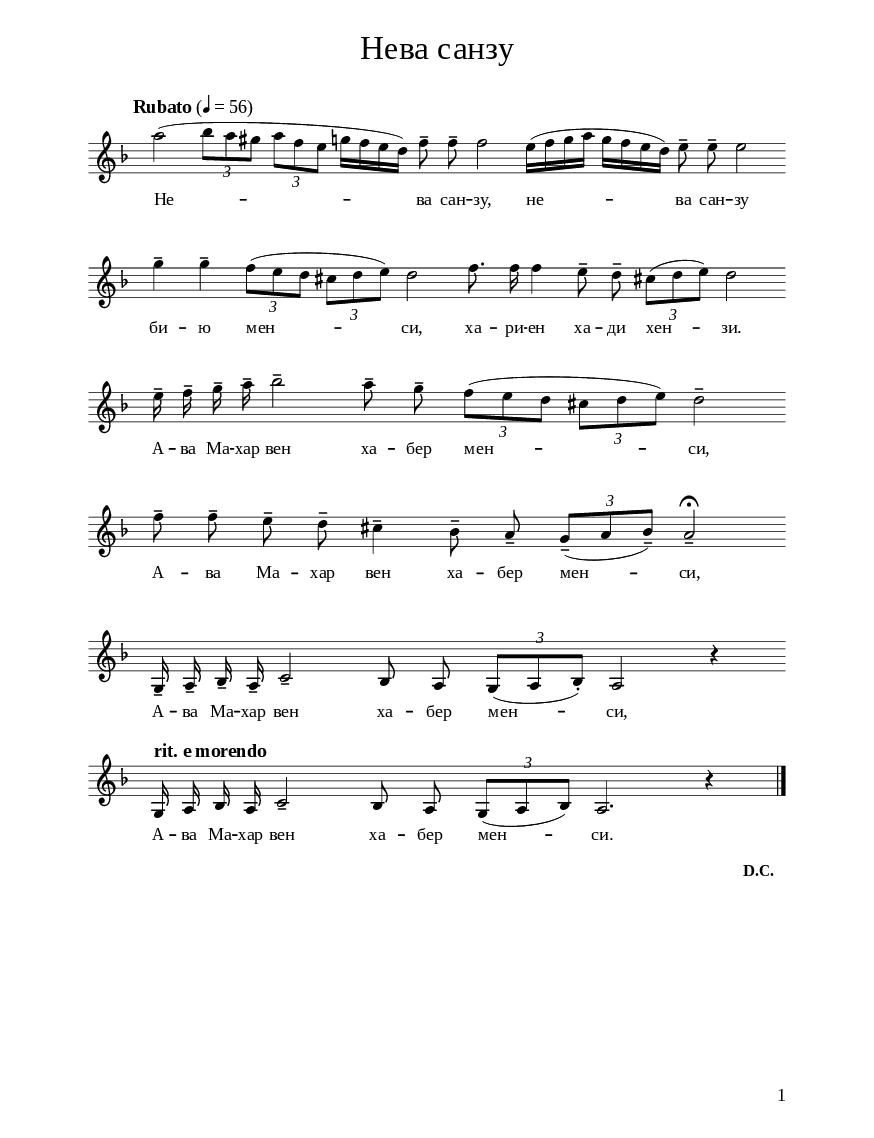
\version "2.24.3"

% include paper part and global functions
\include "include/globals.ily"

\bookpart {
  \label #'ref091
  \tocItem \markup "Нева санзу"
  \include "include/bookpart-paper.ily"
  \score {
    \include "include/score-layout.ily"

    \new Voice \absolute {
      \clef treble
      \key d \minor
      \tempoFunc "Rubato" 4 "56"
      \omit Score.TimeSignature
      \cadenzaOn % allows custom bar lines
      \autoBeamOff
      a''2 ( \tuplet 3/2 { bes''8 [a'' gis''8] } \tuplet 3/2 { a''8 [f'' e''8] } g''16 [f'' e'' d''] )  f''8--  f''-- f''2   e''16 ( [f'' g'' a''] g''[ f'' e'' d''] ) e''8-- e''-- e''2  \break

      \time 7/4 g''4-- g''-- \tuplet 3/2 { f''8 ([e'' d''8]  } \tuplet 3/2 {cis''8 [d'' e''8] }) d''2  f''8. f''16 f''4 e''8-- d''-- \tuplet 3/2 {cis''!8 [( d'' e''8 )] } d''2  \break

      e''16-- f''16-- g''16-- a''-- bes''2-- a''8-- g''8-- \tuplet 3/2 { f''8 ( [e''8 d''8] } \tuplet 3/2 { cis''!8 [d''8 e''8] ) } d''2--  \break

      f''8-- f''-- e''-- d''-- cis''!4-- bes'8-- a'8-- \tuplet 3/2 {g'8-- ( [a' bes'--])} a'2-- \fermata   \break

      g16-- a-- bes--  a-- c'2-- bes8 a8 \tuplet 3/2 {g [( a bes-. )] } a2 r4    \break

      \tempo "rit. e morendo" g16 a bes  a c'2-- bes8 a8  \tuplet 3/2 {g [(a bes )]}  a2.  r4 \bar "|."

    }

    \addlyrics {
      Не -- ва сан -- зу,
      не -- ва сан -- зу би -- ю мен -- си,
      ха -- ри -- ен ха -- ди хен -- зи.
      А -- ва Ма -- хар вен ха -- бер мен -- си,
      А -- ва Ма -- хар вен ха -- бер мен -- си,
      А -- ва Ма -- хар вен ха -- бер мен -- си,
      А -- ва Ма -- хар вен ха -- бер мен -- си.

    }

    \header {
      title = \titleFunc "Нева санзу" "Neva sanzu"
    }

    \midi{}

  } % score

  \markup \dc-one "D.C."
} % bookpart
